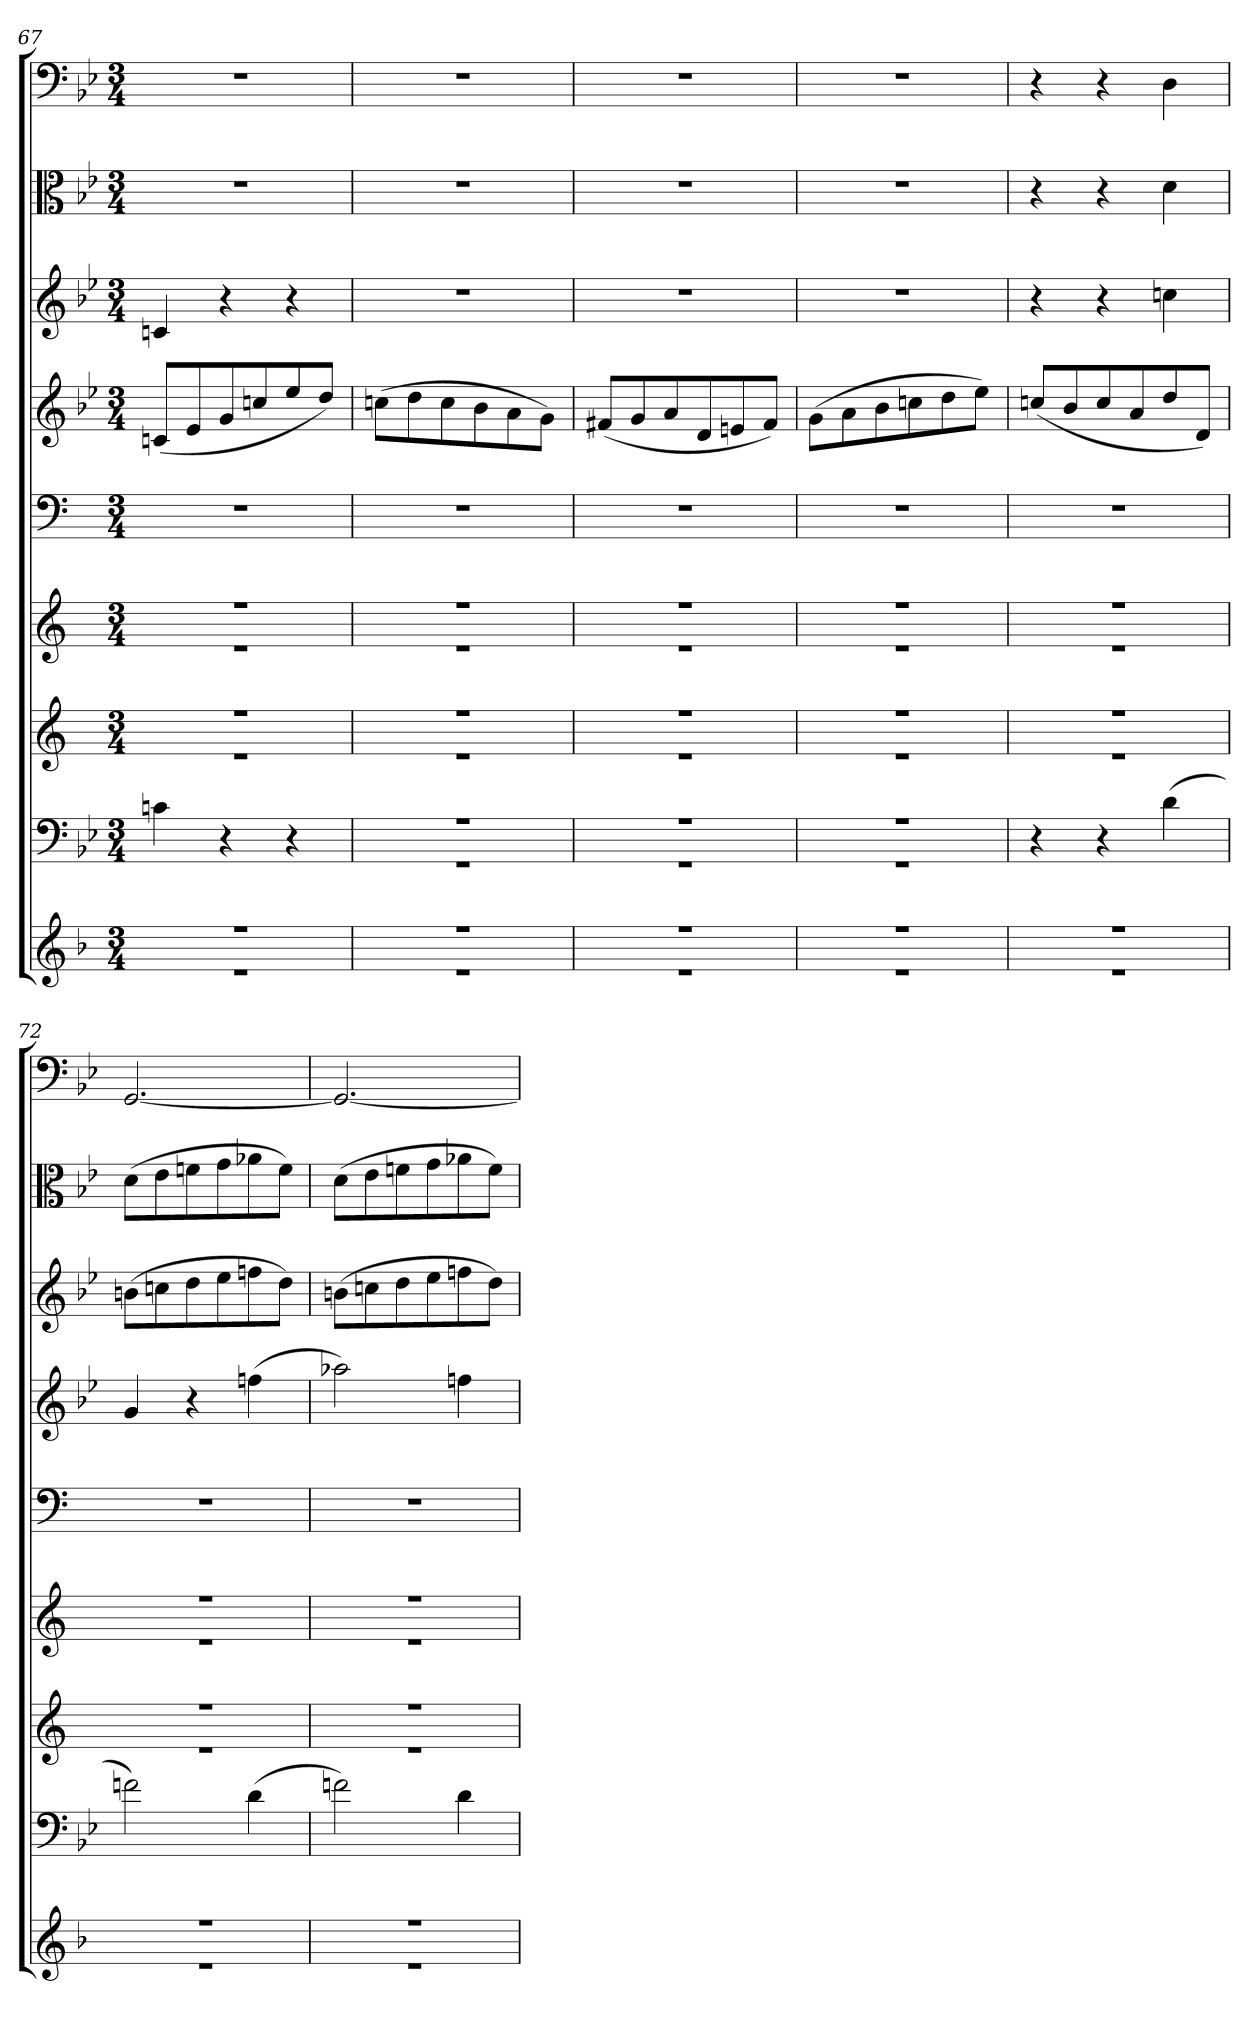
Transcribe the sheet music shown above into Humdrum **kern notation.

**kern	**kern	**kern	**kern	**kern	**kern	**kern	**kern	**kern
*part9	*part8	*part7	*part6	*part5	*part4	*part3	*part2	*part1
*staff9	*staff8	*staff7	*staff6	*staff5	*staff4	*staff3	*staff2	*staff1
*clefG2	*clefF4	*clefG2	*clefG2	*clefF4	*clefG2	*clefG2	*clefC3	*clefF4
*k[b-]	*k[b-e-]	*k[]	*k[]	*k[]	*k[b-e-]	*k[b-e-]	*k[b-e-]	*k[b-e-]
*M3/4	*M3/4	*M3/4	*M3/4	*M3/4	*M3/4	*M3/4	*M3/4	*M3/4
=67	=67	=67	=67	=67	=67	=67	=67	=67
*^	*	*^	*^	*	*	*	*	*
2.r	2.r	4cn\	2.r	2.r	2.r	2.r	2.r	(8cn/L	4cn/	2.r	2.r
.	.	.	.	.	.	.	.	8e-/	.	.	.
.	.	4r	.	.	.	.	.	8g/	4r	.	.
.	.	.	.	.	.	.	.	8ccn/	.	.	.
.	.	4r	.	.	.	.	.	8ee-/	4r	.	.
.	.	.	.	.	.	.	.	8dd/J)	.	.	.
=68	=68	=68	=68	=68	=68	=68	=68	=68	=68	=68	=68
*	*	*^	*	*	*	*	*	*	*	*	*
2.r	2.r	2.r	2.r	2.r	2.r	2.r	2.r	2.r	(8ccn\L	2.r	2.r	2.r
.	.	.	.	.	.	.	.	.	8dd\	.	.	.
.	.	.	.	.	.	.	.	.	8cc\	.	.	.
.	.	.	.	.	.	.	.	.	8b-\	.	.	.
.	.	.	.	.	.	.	.	.	8a\	.	.	.
.	.	.	.	.	.	.	.	.	8g\J)	.	.	.
=69	=69	=69	=69	=69	=69	=69	=69	=69	=69	=69	=69	=69
2.r	2.r	2.r	2.r	2.r	2.r	2.r	2.r	2.r	(8f#X/L	2.r	2.r	2.r
.	.	.	.	.	.	.	.	.	8g/	.	.	.
.	.	.	.	.	.	.	.	.	8a/	.	.	.
.	.	.	.	.	.	.	.	.	8d/	.	.	.
.	.	.	.	.	.	.	.	.	8en/	.	.	.
.	.	.	.	.	.	.	.	.	8f#/J)	.	.	.
=70	=70	=70	=70	=70	=70	=70	=70	=70	=70	=70	=70	=70
2.r	2.r	2.r	2.r	2.r	2.r	2.r	2.r	2.r	(8g\L	2.r	2.r	2.r
.	.	.	.	.	.	.	.	.	8a\	.	.	.
.	.	.	.	.	.	.	.	.	8b-\	.	.	.
.	.	.	.	.	.	.	.	.	8ccn\	.	.	.
.	.	.	.	.	.	.	.	.	8dd\	.	.	.
.	.	.	.	.	.	.	.	.	8ee-\J)	.	.	.
*	*	*v	*v	*	*	*	*	*	*	*	*	*
=71	=71	=71	=71	=71	=71	=71	=71	=71	=71	=71	=71
2.r	2.r	4r	2.r	2.r	2.r	2.r	2.r	(8ccn/L	4r	4r	4r
.	.	.	.	.	.	.	.	8b-/	.	.	.
.	.	4r	.	.	.	.	.	8cc/	4r	4r	4r
.	.	.	.	.	.	.	.	8a/	.	.	.
.	.	(4d\	.	.	.	.	.	8dd/	4ccn\	4d\	4D\
.	.	.	.	.	.	.	.	8d/J)	.	.	.
=72	=72	=72	=72	=72	=72	=72	=72	=72	=72	=72	=72
2.r	2.r	2fn\)	2.r	2.r	2.r	2.r	2.r	4g/	(8bn\L	(8d\L	[2.GG/
.	.	.	.	.	.	.	.	.	8ccn\	8e-\	.
.	.	.	.	.	.	.	.	4r	8dd\	8fn\	.
.	.	.	.	.	.	.	.	.	8ee-\	8g\	.
.	.	(4d\	.	.	.	.	.	(4ffn\	8ffn\	8a-X\	.
.	.	.	.	.	.	.	.	.	8dd\J)	8f\J)	.
=73	=73	=73	=73	=73	=73	=73	=73	=73	=73	=73	=73
2.r	2.r	2fn\)	2.r	2.r	2.r	2.r	2.r	2aa-X\)	(8bn\L	(8d\L	2.GG/_
.	.	.	.	.	.	.	.	.	8ccn\	8e-\	.
.	.	.	.	.	.	.	.	.	8dd\	8fn\	.
.	.	.	.	.	.	.	.	.	8ee-\	8g\	.
.	.	4d\	.	.	.	.	.	4ffn\	8ffn\	8a-X\	.
.	.	.	.	.	.	.	.	.	8dd\J)	8f\J)	.
*	*	*	*v	*v	*	*	*	*	*	*	*
*v	*v	*	*	*v	*v	*	*	*	*	*
=	=	=	=	=	=	=	=	=
*-	*-	*-	*-	*-	*-	*-	*-	*-
